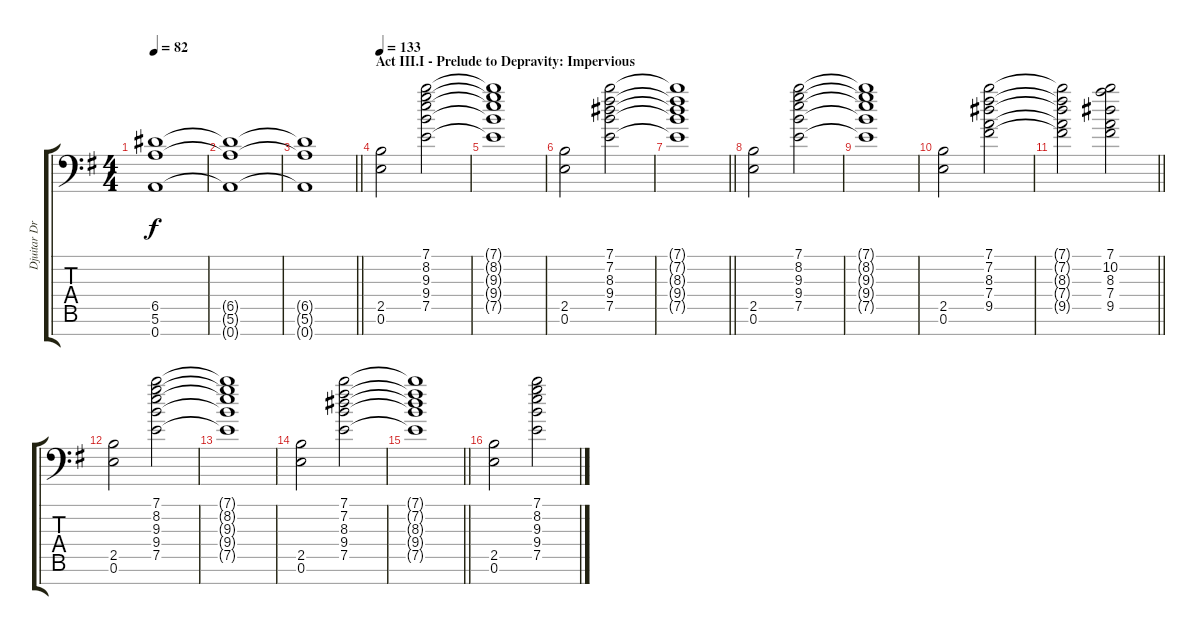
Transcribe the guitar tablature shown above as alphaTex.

\track ("Djuitar Dropped A" "Djuitar Dr") {instrument distortionguitar}
\staff {score tabs}
\tuning (E4 B3 G3 D3 A2 E2 A1) {hide}
\ts (4 4)
\tempo 82
\clef f4
\ks eminor
(6.5 5.6 0.7).1{dy f} |
(6.5{t} 5.6{t} 0.7{t}).1 |
\barLineRight lightlight
(6.5{t} 5.6{t} 0.7{t}).1 |
\section ("" "Act III.I - Prelude to Depravity: Impervious")
\tempo 133
(2.5 0.6).2{balance 16} (7.1 8.2 9.3 9.4 7.5).2 |
(7.1{t} 8.2{t} 9.3{t} 9.4{t} 7.5{t}).1 |
(2.5 0.6).2 (7.1 7.2 8.3 9.4 7.5).2 |
\barLineRight lightlight
(7.1{t} 7.2{t} 8.3{t} 9.4{t} 7.5{t}).1 |
(2.5 0.6).2 (7.1 8.2 9.3 9.4 7.5).2 |
(7.1{t} 8.2{t} 9.3{t} 9.4{t} 7.5{t}).1 |
(2.5 0.6).2 (7.1 7.2 8.3 7.4 9.5).2 |
\barLineRight lightlight
(7.1{t} 7.2{t} 8.3{t} 7.4{t} 9.5{t}).2 (7.1 10.2 8.3 7.4 9.5).2 |
(2.5 0.6).2 (7.1 8.2 9.3 9.4 7.5).2 |
(7.1{t} 8.2{t} 9.3{t} 9.4{t} 7.5{t}).1 |
(2.5 0.6).2 (7.1 7.2 8.3 9.4 7.5).2 |
\barLineRight lightlight
(7.1{t} 7.2{t} 8.3{t} 9.4{t} 7.5{t}).1 |
(2.5 0.6).2 (7.1 8.2 9.3 9.4 7.5).2
